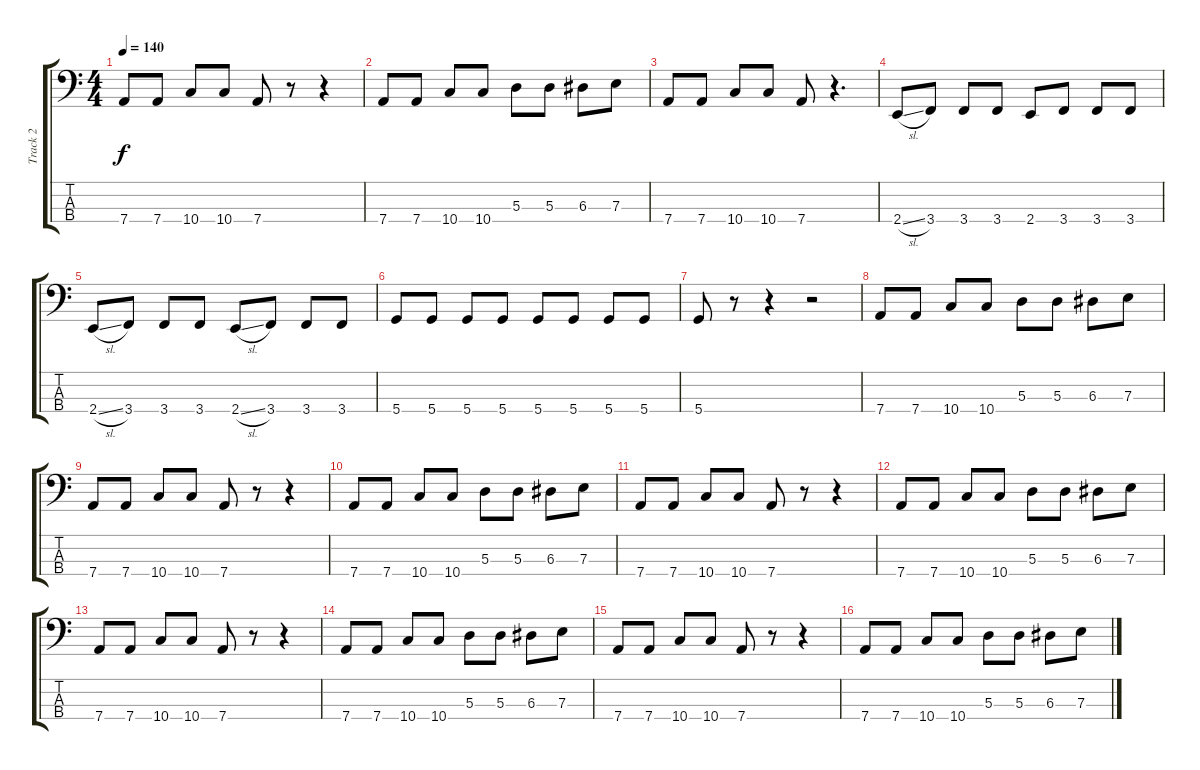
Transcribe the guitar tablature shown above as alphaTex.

\track ("Track 2" "Track 2") {instrument electricbassfinger}
\staff {score tabs}
\tuning (G2 D2 A1 D1) {hide}
\ts (4 4)
\tempo 140
\clef f4
\ks c
7.4.8{dy f} 7.4.8 10.4.8 10.4.8 7.4.8 r.8 r.4 |
7.4.8 7.4.8 10.4.8 10.4.8 5.3.8 5.3.8 6.3.8 7.3.8 |
7.4.8 7.4.8 10.4.8 10.4.8 7.4.8 r.4{d} |
2.4{sl}.8 3.4.8 3.4.8 3.4.8 2.4.8 3.4.8 3.4.8 3.4.8 |
2.4{sl}.8 3.4.8 3.4.8 3.4.8 2.4{sl}.8 3.4.8 3.4.8 3.4.8 |
5.4.8 5.4.8 5.4.8 5.4.8 5.4.8 5.4.8 5.4.8 5.4.8 |
5.4.8 r.8 r.4 r.2 |
7.4.8 7.4.8 10.4.8 10.4.8 5.3.8 5.3.8 6.3.8 7.3.8 |
7.4.8 7.4.8 10.4.8 10.4.8 7.4.8 r.8 r.4 |
7.4.8 7.4.8 10.4.8 10.4.8 5.3.8 5.3.8 6.3.8 7.3.8 |
7.4.8 7.4.8 10.4.8 10.4.8 7.4.8 r.8 r.4 |
7.4.8 7.4.8 10.4.8 10.4.8 5.3.8 5.3.8 6.3.8 7.3.8 |
7.4.8 7.4.8 10.4.8 10.4.8 7.4.8 r.8 r.4 |
7.4.8 7.4.8 10.4.8 10.4.8 5.3.8 5.3.8 6.3.8 7.3.8 |
7.4.8 7.4.8 10.4.8 10.4.8 7.4.8 r.8 r.4 |
7.4.8 7.4.8 10.4.8 10.4.8 5.3.8 5.3.8 6.3.8 7.3.8
